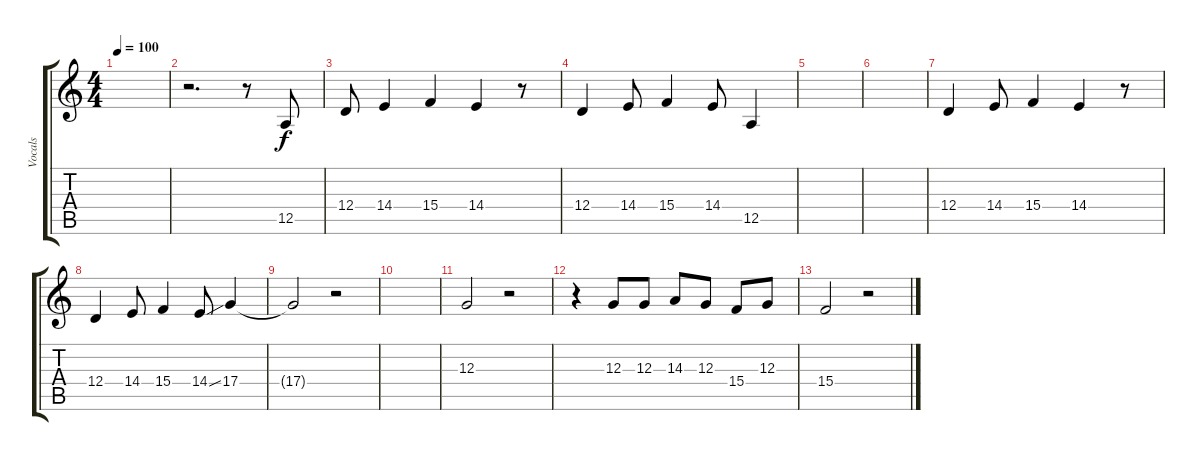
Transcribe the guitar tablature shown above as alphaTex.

\track ("Vocals" "Vocals") {instrument lead6voice}
\staff {score tabs}
\tuning (E4 B3 G3 D3 A2 E2) {hide}
\ts (4 4)
\tempo 100
\clef g2
\ks c
|
r.2{d} r.8 12.5.8 |
12.4.8 14.4.4 15.4.4 14.4.4 r.8 |
12.4.4 14.4.8 15.4.4 14.4.8 12.5.4 |
|
|
12.4.4 14.4.8 15.4.4 14.4.4 r.8 |
12.4.4 14.4.8 15.4.4 14.4{ss}.8 17.4.4 |
17.4{t}.2 r.2 |
|
12.3.2 r.2 |
r.4 12.3.8 12.3.8 14.3.8 12.3.8 15.4.8 12.3.8 |
15.4.2 r.2
